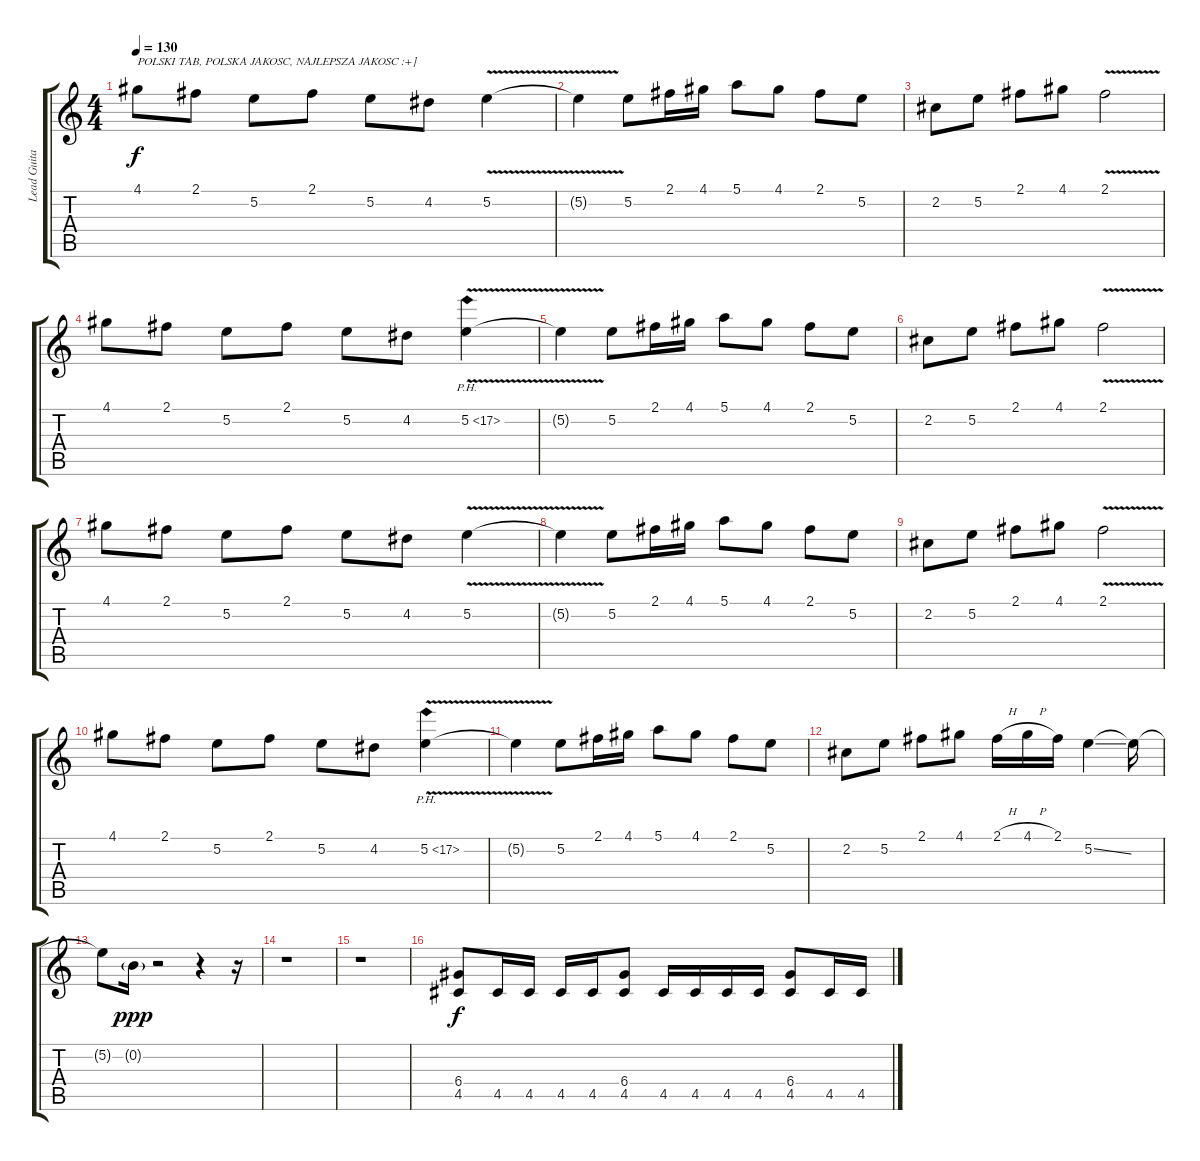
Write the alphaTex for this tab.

\track ("Lead Guitar" "Lead Guita") {instrument distortionguitar}
\staff {score tabs}
\tuning (E4 B3 G3 D3 A2 E2) {hide}
\ts (4 4)
\tempo 130
\clef g2
\ks c
4.1.8{txt "POLSKI TAB, POLSKA JAKOSC, NAJLEPSZA JAKOSC :+]" dy f instrument distortionguitar} 2.1.8 5.2.8 2.1.8 5.2.8 4.2.8 5.2{v}.4 |
5.2{t}.4 5.2.8 2.1.16 4.1.16 5.1.8 4.1.8 2.1.8 5.2.8 |
2.2.8 5.2.8 2.1.8 4.1.8 2.1{v}.2 |
4.1.8 2.1.8 5.2.8 2.1.8 5.2.8 4.2.8 5.2{ph 12 v}.4 |
5.2{t}.4 5.2.8 2.1.16 4.1.16 5.1.8 4.1.8 2.1.8 5.2.8 |
2.2.8 5.2.8 2.1.8 4.1.8 2.1{v}.2 |
4.1.8 2.1.8 5.2.8 2.1.8 5.2.8 4.2.8 5.2{v}.4 |
5.2{t}.4 5.2.8 2.1.16 4.1.16 5.1.8 4.1.8 2.1.8 5.2.8 |
2.2.8 5.2.8 2.1.8 4.1.8 2.1{v}.2 |
4.1.8 2.1.8 5.2.8 2.1.8 5.2.8 4.2.8 5.2{ph 12 v}.4 |
5.2{t}.4 5.2.8 2.1.16 4.1.16 5.1.8 4.1.8 2.1.8 5.2.8 |
2.2.8 5.2.8 2.1.8 4.1.8 2.1{h}.16 4.1{h}.16 2.1.16 5.2{ss}.4 5.2{t}.16 |
5.2{t}.8 0.2{g}.16{dy ppp} r.2 r.4 r.16 |
r.1 |
r.1 |
(6.4 4.5).8{dy f} 4.5.16 4.5.16 4.5.16 4.5.16 (6.4 4.5).8 4.5.16 4.5.16 4.5.16 4.5.16 (6.4 4.5).8 4.5.16 4.5.16
